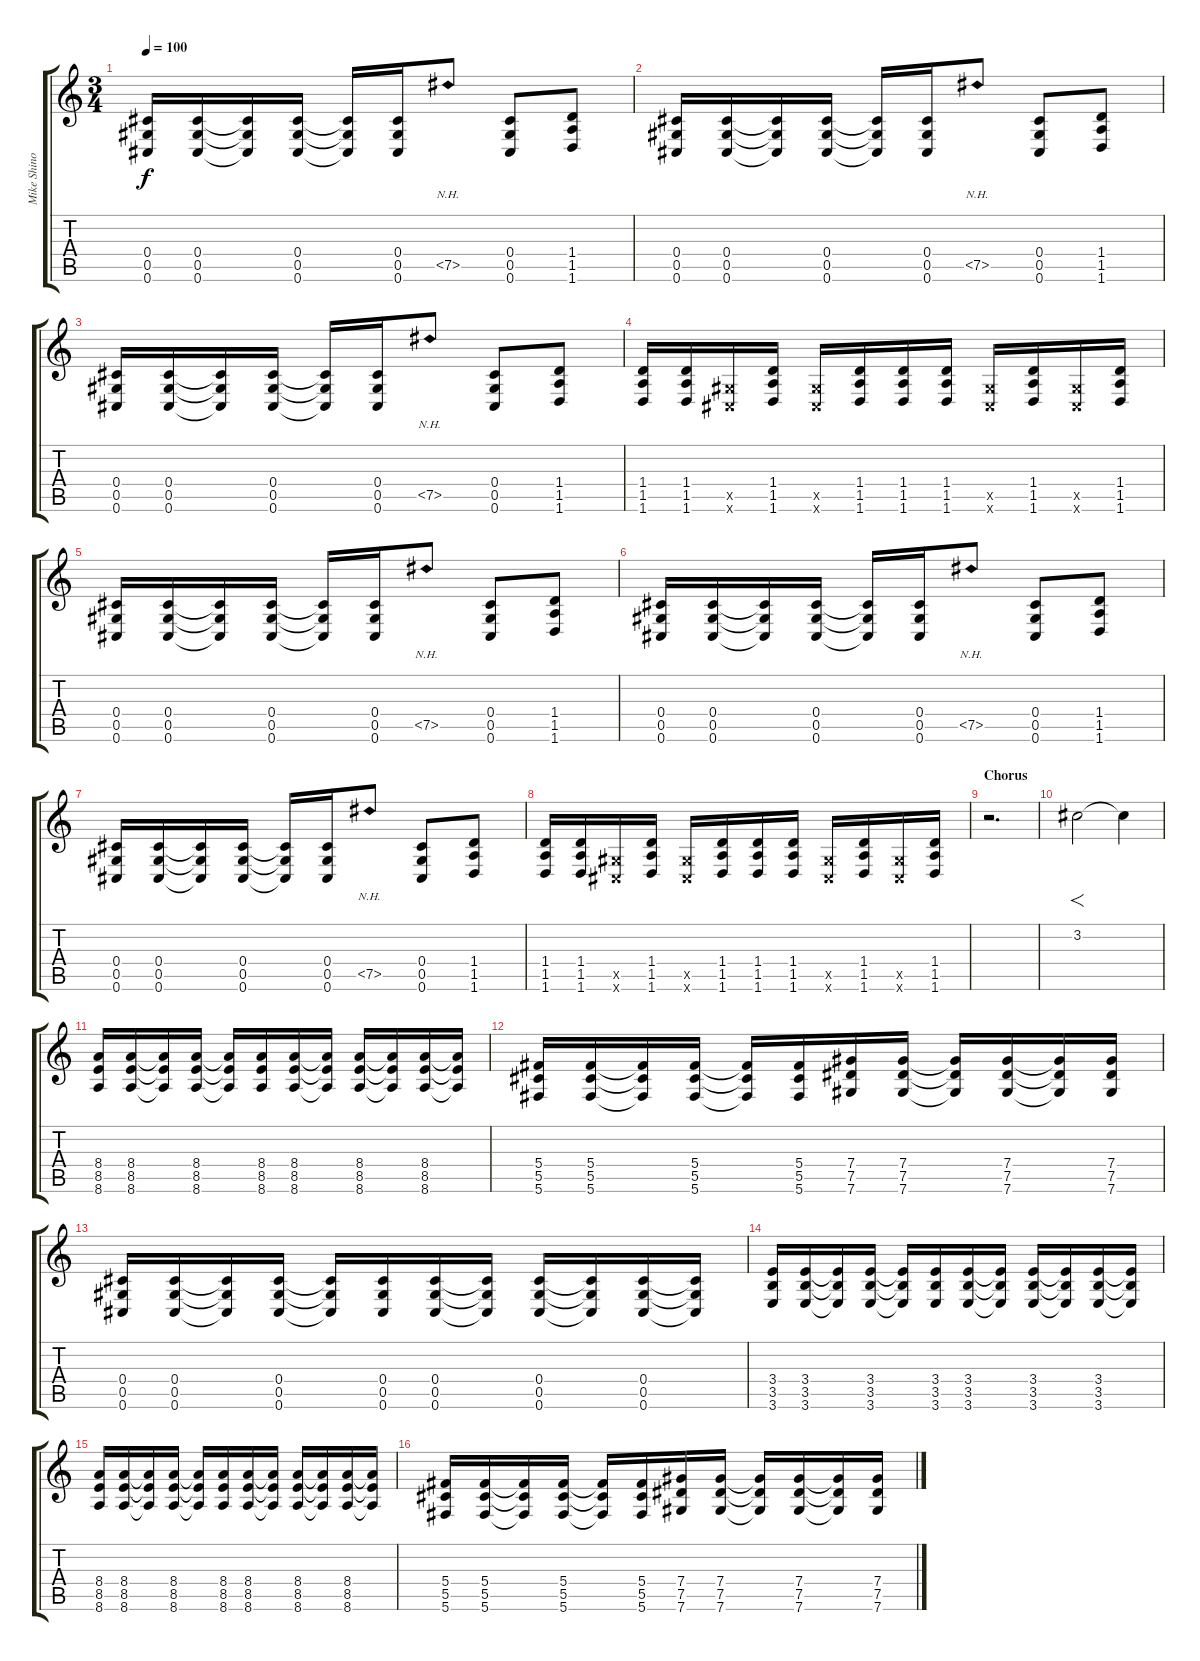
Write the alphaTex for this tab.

\track ("Mike Shinoda" "Mike Shino") {instrument distortionguitar}
\staff {score tabs}
\tuning (Eb4 Bb3 Gb3 Db3 Ab2 Db2) {hide}
\ts (3 4)
\tempo 100
\clef g2
\ks c
(0.4 0.5 0.6).16{dy f} (0.4 0.5 0.6).16 (0.4{t} 0.5{t} 0.6{t}).16 (0.4 0.5 0.6).16 (0.4{t} 0.5{t} 0.6{t}).16 (0.4 0.5 0.6).16 7.5{nh}.8 (0.4 0.5 0.6).8 (1.4 1.5 1.6).8 |
(0.4 0.5 0.6).16 (0.4 0.5 0.6).16 (0.4{t} 0.5{t} 0.6{t}).16 (0.4 0.5 0.6).16 (0.4{t} 0.5{t} 0.6{t}).16 (0.4 0.5 0.6).16 7.5{nh}.8 (0.4 0.5 0.6).8 (1.4 1.5 1.6).8 |
(0.4 0.5 0.6).16 (0.4 0.5 0.6).16 (0.4{t} 0.5{t} 0.6{t}).16 (0.4 0.5 0.6).16 (0.4{t} 0.5{t} 0.6{t}).16 (0.4 0.5 0.6).16 7.5{nh}.8 (0.4 0.5 0.6).8 (1.4 1.5 1.6).8 |
(1.4 1.5 1.6).16 (1.4 1.5 1.6).16 (0.5{x} 0.6{x}).16 (1.4 1.5 1.6).16 (0.5{x} 0.6{x}).16 (1.4 1.5 1.6).16 (1.4 1.5 1.6).16 (1.4 1.5 1.6).16 (0.5{x} 0.6{x}).16 (1.4 1.5 1.6).16 (0.5{x} 0.6{x}).16 (1.4 1.5 1.6).16 |
(0.4 0.5 0.6).16 (0.4 0.5 0.6).16 (0.4{t} 0.5{t} 0.6{t}).16 (0.4 0.5 0.6).16 (0.4{t} 0.5{t} 0.6{t}).16 (0.4 0.5 0.6).16 7.5{nh}.8 (0.4 0.5 0.6).8 (1.4 1.5 1.6).8 |
(0.4 0.5 0.6).16 (0.4 0.5 0.6).16 (0.4{t} 0.5{t} 0.6{t}).16 (0.4 0.5 0.6).16 (0.4{t} 0.5{t} 0.6{t}).16 (0.4 0.5 0.6).16 7.5{nh}.8 (0.4 0.5 0.6).8 (1.4 1.5 1.6).8 |
(0.4 0.5 0.6).16 (0.4 0.5 0.6).16 (0.4{t} 0.5{t} 0.6{t}).16 (0.4 0.5 0.6).16 (0.4{t} 0.5{t} 0.6{t}).16 (0.4 0.5 0.6).16 7.5{nh}.8 (0.4 0.5 0.6).8 (1.4 1.5 1.6).8 |
(1.4 1.5 1.6).16 (1.4 1.5 1.6).16 (0.5{x} 0.6{x}).16 (1.4 1.5 1.6).16 (0.5{x} 0.6{x}).16 (1.4 1.5 1.6).16 (1.4 1.5 1.6).16 (1.4 1.5 1.6).16 (0.5{x} 0.6{x}).16 (1.4 1.5 1.6).16 (0.5{x} 0.6{x}).16 (1.4 1.5 1.6).16 |
\section ("" "Chorus")
r.2{d} |
3.2.2{f} 3.2{t}.4 |
(8.4 8.5 8.6).16 (8.4 8.5 8.6).16 (8.4{t} 8.5{t} 8.6{t}).16 (8.4 8.5 8.6).16 (8.4{t} 8.5{t} 8.6{t}).16 (8.4 8.5 8.6).16 (8.4 8.5 8.6).16 (8.4{t} 8.5{t} 8.6{t}).16 (8.4 8.5 8.6).16 (8.4{t} 8.5{t} 8.6{t}).16 (8.4 8.5 8.6).16 (8.4{t} 8.5{t} 8.6{t}).16 |
(5.4 5.5 5.6).16 (5.4 5.5 5.6).16 (5.4{t} 5.5{t} 5.6{t}).16 (5.4 5.5 5.6).16 (5.4{t} 5.5{t} 5.6{t}).16 (5.4 5.5 5.6).16 (7.4 7.5 7.6).16 (7.4 7.5 7.6).16 (7.4{t} 7.5{t} 7.6{t}).16 (7.4 7.5 7.6).16 (7.4{t} 7.5{t} 7.6{t}).16 (7.4 7.5 7.6).16 |
(0.4 0.5 0.6).16 (0.4 0.5 0.6).16 (0.4{t} 0.5{t} 0.6{t}).16 (0.4 0.5 0.6).16 (0.4{t} 0.5{t} 0.6{t}).16 (0.4 0.5 0.6).16 (0.4 0.5 0.6).16 (0.4{t} 0.5{t} 0.6{t}).16 (0.4 0.5 0.6).16 (0.4{t} 0.5{t} 0.6{t}).16 (0.4 0.5 0.6).16 (0.4{t} 0.5{t} 0.6{t}).16 |
(3.4 3.5 3.6).16 (3.4 3.5 3.6).16 (3.4{t} 3.5{t} 3.6{t}).16 (3.4 3.5 3.6).16 (3.4{t} 3.5{t} 3.6{t}).16 (3.4 3.5 3.6).16 (3.4 3.5 3.6).16 (3.4{t} 3.5{t} 3.6{t}).16 (3.4 3.5 3.6).16 (3.4{t} 3.5{t} 3.6{t}).16 (3.4 3.5 3.6).16 (3.4{t} 3.5{t} 3.6{t}).16 |
(8.4 8.5 8.6).16 (8.4 8.5 8.6).16 (8.4{t} 8.5{t} 8.6{t}).16 (8.4 8.5 8.6).16 (8.4{t} 8.5{t} 8.6{t}).16 (8.4 8.5 8.6).16 (8.4 8.5 8.6).16 (8.4{t} 8.5{t} 8.6{t}).16 (8.4 8.5 8.6).16 (8.4{t} 8.5{t} 8.6{t}).16 (8.4 8.5 8.6).16 (8.4{t} 8.5{t} 8.6{t}).16 |
(5.4 5.5 5.6).16 (5.4 5.5 5.6).16 (5.4{t} 5.5{t} 5.6{t}).16 (5.4 5.5 5.6).16 (5.4{t} 5.5{t} 5.6{t}).16 (5.4 5.5 5.6).16 (7.4 7.5 7.6).16 (7.4 7.5 7.6).16 (7.4{t} 7.5{t} 7.6{t}).16 (7.4 7.5 7.6).16 (7.4{t} 7.5{t} 7.6{t}).16 (7.4 7.5 7.6).16
